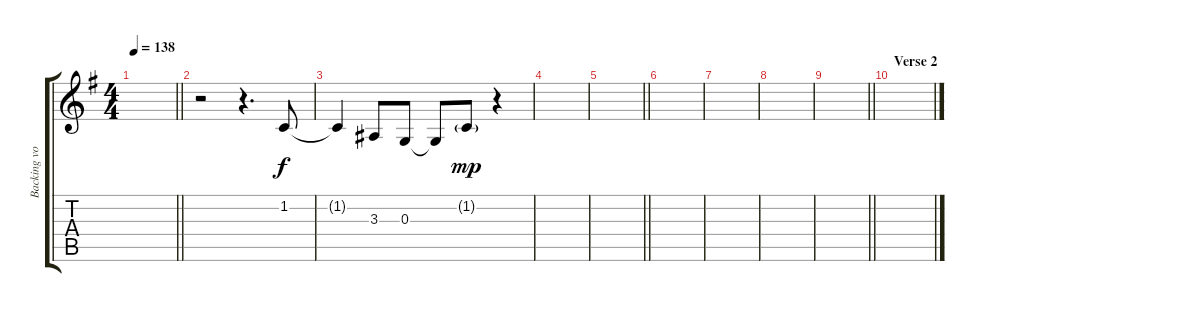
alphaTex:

\track ("Backing vocals" "Backing vo") {instrument choiraahs}
\staff {score tabs}
\tuning (E4 B3 G3 D3 A2 E2) {hide}
\ts (4 4)
\tempo 138
\clef g2
\barLineRight lightlight
\ks g
|
r.2 r.4{d} 1.2.8{dy f} |
1.2{t}.4 3.3.8 0.3.8 0.3{t}.8 1.2{g}.8{dy mp} r.4 |
|
\barLineRight lightlight
|
|
|
|
\barLineRight lightlight
|
\section ("" "Verse 2")
